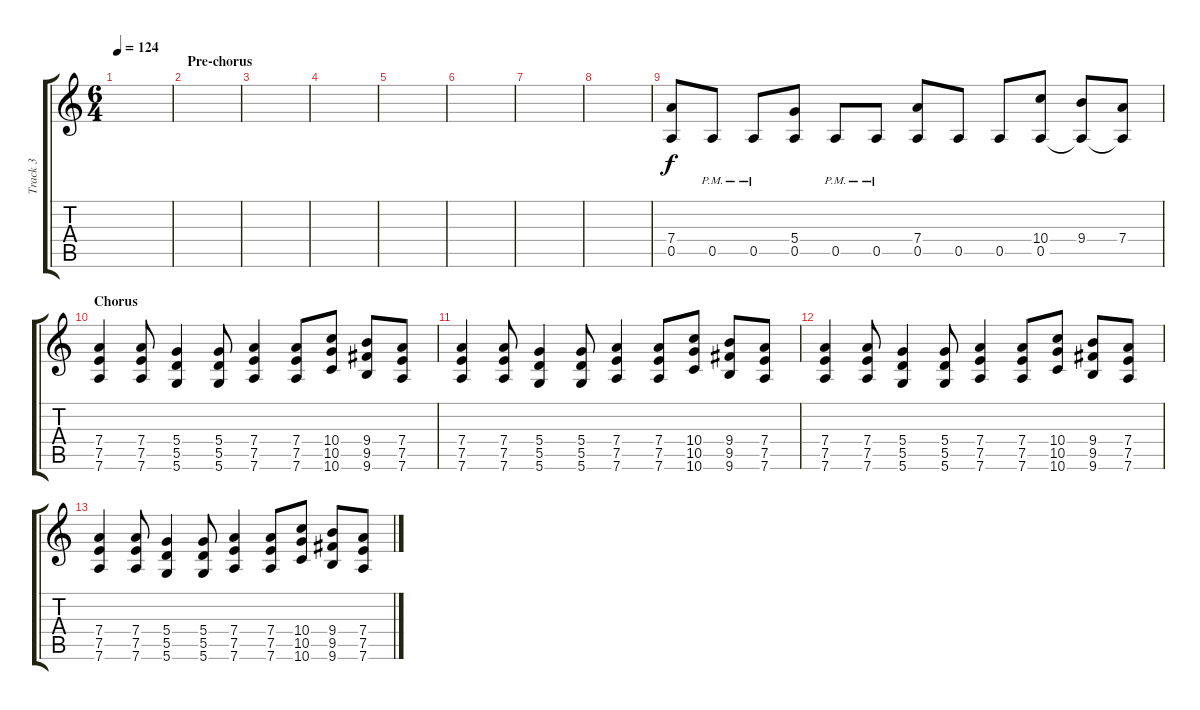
\track ("Track 3" "Track 3") {instrument distortionguitar}
\staff {score tabs}
\tuning (E4 B3 G3 D3 A2 D2) {hide}
\ts (6 4)
\tempo 124
\clef g2
\ks c
|
\section ("" "Pre-chorus")
|
|
|
|
|
|
|
(7.4 0.5).8{volume 14} 0.5{pm}.8 0.5{pm}.8 (5.4 0.5).8 0.5{pm}.8 0.5{pm}.8 (7.4 0.5).8 0.5.8 0.5.8 (10.4 0.5).8 (9.4 0.5{t}).8 (7.4 0.5{t}).8 |
\section ("" "Chorus")
(7.4 7.5 7.6).4 (7.4 7.5 7.6).8 (5.4 5.5 5.6).4 (5.4 5.5 5.6).8 (7.4 7.5 7.6).4 (7.4 7.5 7.6).8 (10.4 10.5 10.6).8 (9.4 9.5 9.6).8 (7.4 7.5 7.6).8 |
(7.4 7.5 7.6).4 (7.4 7.5 7.6).8 (5.4 5.5 5.6).4 (5.4 5.5 5.6).8 (7.4 7.5 7.6).4 (7.4 7.5 7.6).8 (10.4 10.5 10.6).8 (9.4 9.5 9.6).8 (7.4 7.5 7.6).8 |
(7.4 7.5 7.6).4 (7.4 7.5 7.6).8 (5.4 5.5 5.6).4 (5.4 5.5 5.6).8 (7.4 7.5 7.6).4 (7.4 7.5 7.6).8 (10.4 10.5 10.6).8 (9.4 9.5 9.6).8 (7.4 7.5 7.6).8 |
(7.4 7.5 7.6).4 (7.4 7.5 7.6).8 (5.4 5.5 5.6).4 (5.4 5.5 5.6).8 (7.4 7.5 7.6).4 (7.4 7.5 7.6).8 (10.4 10.5 10.6).8 (9.4 9.5 9.6).8 (7.4 7.5 7.6).8
